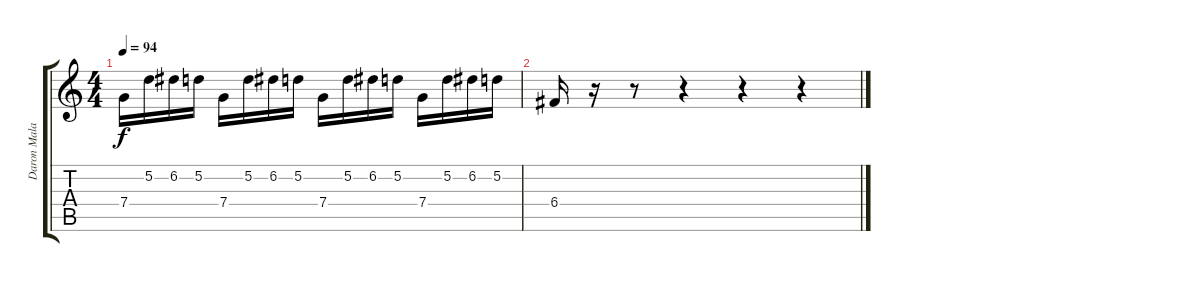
\track ("Daron Malakian" "Daron Mala") {instrument distortionguitar}
\staff {score tabs}
\tuning (D4 A3 F3 C3 G2 C2) {hide}
\ts (4 4)
\tempo 94
\clef g2
\ks c
7.4.16{dy f} 5.2.16 6.2.16 5.2.16 7.4.16 5.2.16 6.2.16 5.2.16 7.4.16 5.2.16 6.2.16 5.2.16 7.4.16 5.2.16 6.2.16 5.2.16 |
6.4.16 r.16 r.8 r.4 r.4 r.4
